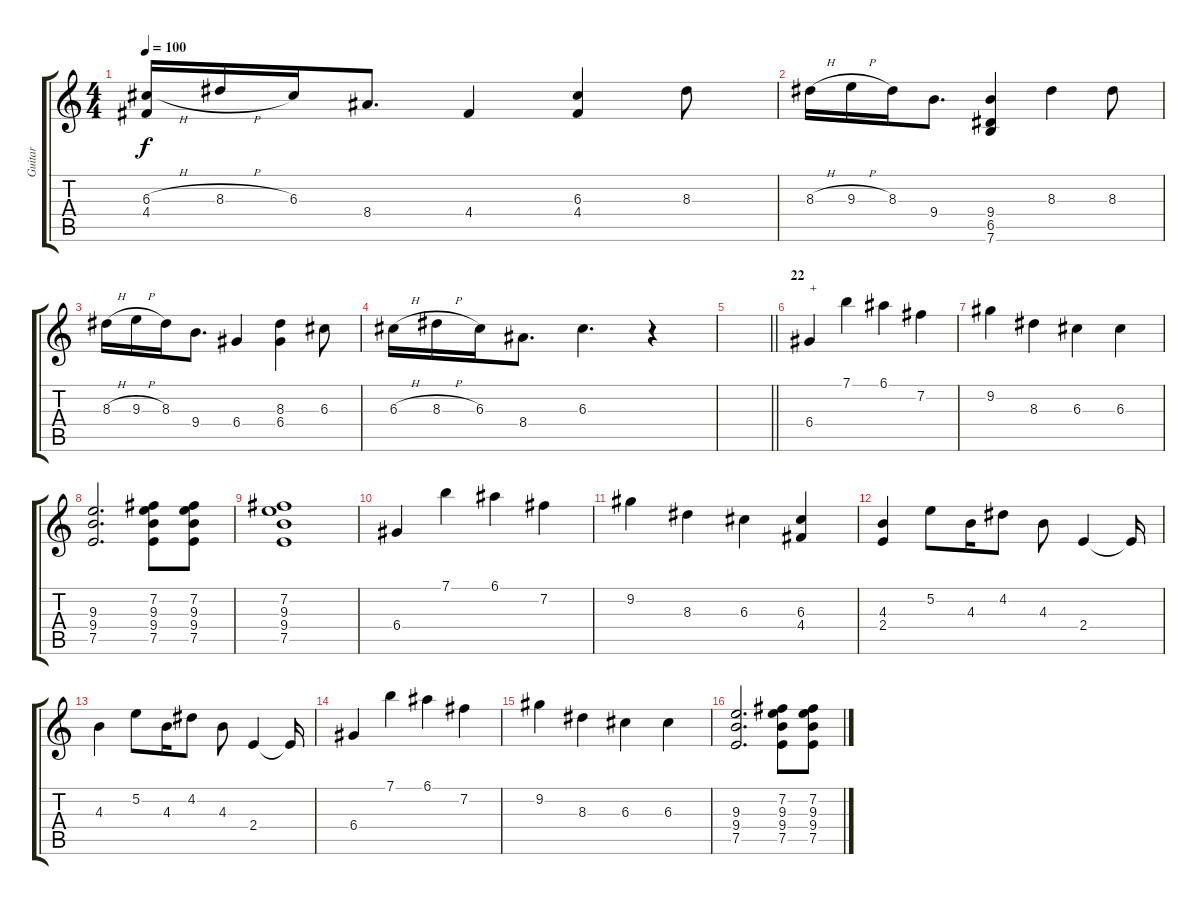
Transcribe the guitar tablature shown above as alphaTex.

\track ("Guitar" "Guitar") {instrument distortionguitar}
\staff {score tabs}
\tuning (E4 B3 G3 D3 A2 E2) {hide}
\ts (4 4)
\tempo 100
\clef g2
\ks c
(6.3{h} 4.4).16{dy f} 8.3{h}.16 6.3.16 8.4.8{d} 4.4.4 (6.3 4.4).4 8.3.8 |
8.3{h}.16 9.3{h}.16 8.3.16 9.4.8{d} (9.4 6.5 7.6).4 8.3.4 8.3.8 |
8.3{h}.16 9.3{h}.16 8.3.16 9.4.8{d} 6.4.4 (8.3 6.4).4 6.3.8 |
6.3{h}.16 8.3{h}.16 6.3.16 8.4.8{d} 6.3.4{d} r.4 |
\barLineRight lightlight
|
\section ("" "22")
6.4.4{txt "+"} 7.1.4 6.1.4 7.2.4 |
9.2.4 8.3.4 6.3.4 6.3.4 |
(9.3 9.4 7.5).2{d} (7.2 9.3 9.4 7.5).8 (7.2 9.3 9.4 7.5).8 |
(7.2 9.3 9.4 7.5).1 |
6.4.4 7.1.4 6.1.4 7.2.4 |
9.2.4 8.3.4 6.3.4 (6.3 4.4).4 |
(4.3 2.4).4 5.2.8 4.3.16 4.2.8 4.3.8 2.4.4 2.4{t}.16 |
4.3.4 5.2.8 4.3.16 4.2.8 4.3.8 2.4.4 2.4{t}.16 |
6.4.4 7.1.4 6.1.4 7.2.4 |
9.2.4 8.3.4 6.3.4 6.3.4 |
(9.3 9.4 7.5).2{d} (7.2 9.3 9.4 7.5).8 (7.2 9.3 9.4 7.5).8
